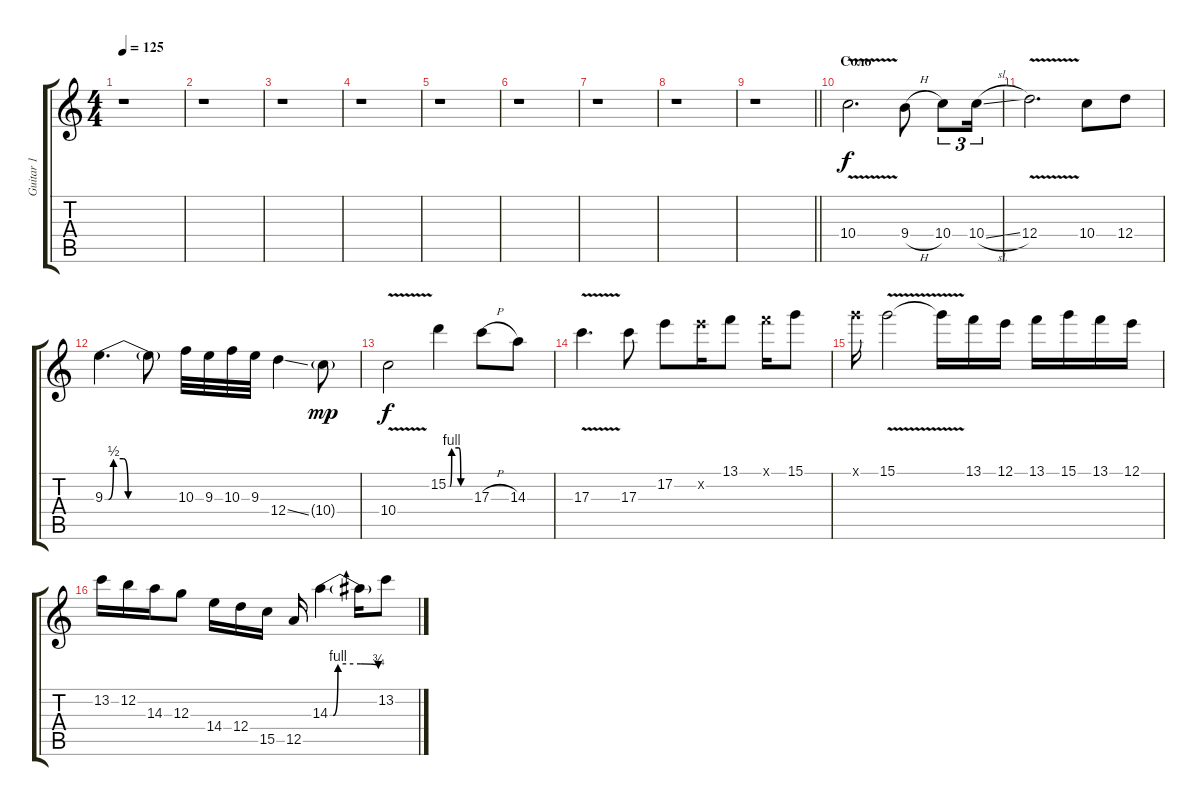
\track ("Guitar 1" "Guitar 1") {instrument distortionguitar}
\staff {score tabs}
\tuning (E4 B3 G3 D3 A2 E2) {hide}
\ts (4 4)
\tempo 125
\clef g2
\ks c
r.1{dy f} |
r.1 |
r.1 |
r.1 |
r.1 |
r.1 |
r.1 |
r.1 |
\barLineRight lightlight
r.1 |
\section ("" "Соло")
10.4{v}.2{d} 9.4{h}.8 10.4.8{tu (3 2)} 10.4{sl}.16{tu (3 2)} |
12.4{v}.2{d} 10.4.8 12.4.8 |
9.3{be (custom 0 0 3 0 7 2 15 2 19 0 25 0 60 0)}.4{d} 9.3{t}.8 10.3.32 9.3.32 10.3.32 9.3.32 12.4{ss}.4 10.4{g}.8{dy mp} |
10.4{v}.2{dy f} 15.2{be (custom 0 0 5 0 10 4 30 4 35 0 60 0)}.4 17.3{h}.8 14.3.8 |
17.3{v}.4{d} 17.3.8 17.2.8 17.2{x}.16 13.1.8 13.1{x}.16 15.1.8 |
15.1{x}.16 15.1{v}.2 15.1{t}.16 13.1.16 12.1.16 13.1.16 15.1.16 13.1.16 12.1.16 |
13.2.16 12.2.16 14.3.16 12.3.8 14.4.16 12.4.16 15.5.16 12.5.16 14.3{be (custom 0 0 4 0 10 4 38 4 60 3)}.4 14.3{t}.16 13.2.8
